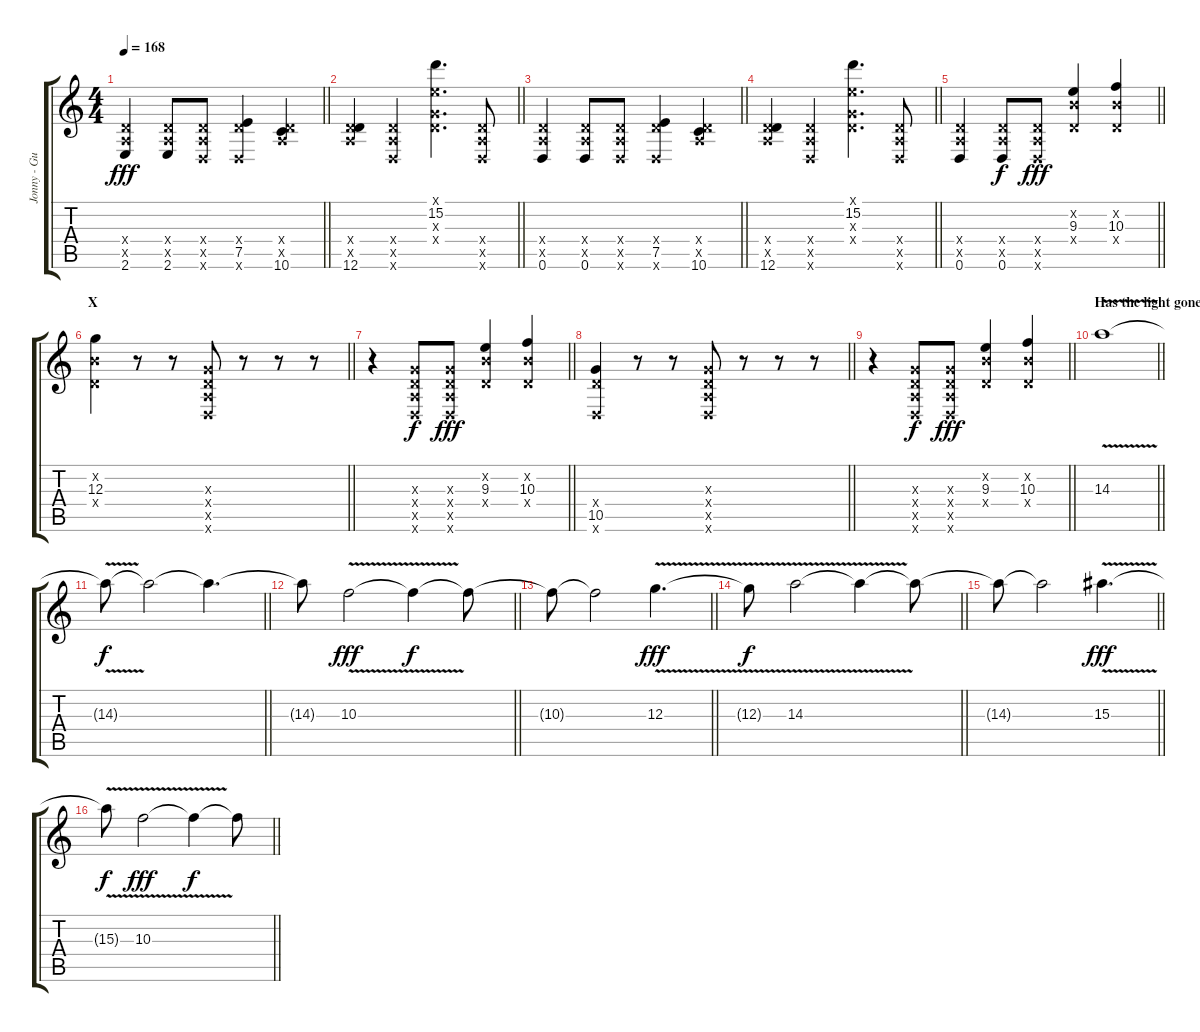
\track ("Jonny - Guitar" "Jonny - Gu") {instrument electricguitarjazz}
\staff {score tabs}
\tuning (E4 B3 G3 D3 A2 D2) {hide}
\ts (4 4)
\tempo 168
\clef g2
\barLineRight lightlight
\ks c
(0.4{x} 0.5{x} 2.6).4{dy fff} (0.4{x} 0.5{x} 2.6).8 (0.4{x} 0.5{x} 0.6{x}).8 (0.4{x} 7.5 0.6{x}).4 (0.4{x} 0.5{x} 10.6).4 |
\barLineRight lightlight
(0.4{x} 0.5{x} 12.6).4 (0.4{x} 0.5{x} 0.6{x}).4 (0.1{x} 15.2 0.3{x} 0.4{x}).4{d} (0.4{x} 0.5{x} 0.6{x}).8 |
\barLineRight lightlight
(0.4{x} 0.5{x} 0.6).4 (0.4{x} 0.5{x} 0.6).8 (0.4{x} 0.5{x} 0.6{x}).8 (0.4{x} 7.5 0.6{x}).4 (0.4{x} 0.5{x} 10.6).4 |
\barLineRight lightlight
(0.4{x} 0.5{x} 12.6).4 (0.4{x} 0.5{x} 0.6{x}).4 (0.1{x} 15.2 0.3{x} 0.4{x}).4{d} (0.4{x} 0.5{x} 0.6{x}).8 |
\barLineRight lightlight
(0.4{x} 0.5{x} 0.6).4 (0.4{x} 0.5{x} 0.6).8{dy f} (0.4{x} 0.5{x} 0.6{x}).8{dy fff} (0.2{x} 9.3 0.4{x}).4 (0.2{x} 10.3 0.4{x}).4 |
\section ("" "X")
\barLineRight lightlight
(0.2{x} 12.3 0.4{x}).4 r.8 r.8 (0.3{x} 0.4{x} 0.5{x} 0.6{x}).8 r.8 r.8 r.8 |
\barLineRight lightlight
r.4 (0.3{x} 0.4{x} 0.5{x} 0.6{x}).8{dy f} (0.3{x} 0.4{x} 0.5{x} 0.6{x}).8{dy fff} (0.2{x} 9.3 0.4{x}).4 (0.2{x} 10.3 0.4{x}).4 |
\barLineRight lightlight
(0.4{x} 10.5 0.6{x}).4 r.8 r.8 (0.3{x} 0.4{x} 0.5{x} 0.6{x}).8 r.8 r.8 r.8 |
\barLineRight lightlight
r.4 (0.3{x} 0.4{x} 0.5{x} 0.6{x}).8{dy f} (0.3{x} 0.4{x} 0.5{x} 0.6{x}).8{dy fff} (0.2{x} 9.3 0.4{x}).4 (0.2{x} 10.3 0.4{x}).4 |
\section ("" "Has the light gone out for you...")
\barLineRight lightlight
14.3{v}.1{instrument overdrivenguitar} |
\barLineRight lightlight
14.3{t}.8{dy f} 14.3{t}.2 14.3{t}.4{d} |
\barLineRight lightlight
14.3{t}.8 10.3{v}.2{dy fff} 10.3{t}.4{dy f} 10.3{t}.8 |
\barLineRight lightlight
10.3{t}.8 10.3{t}.2 12.3{v}.4{d dy fff} |
\barLineRight lightlight
12.3{t}.8{dy f} 14.3{v}.2 14.3{t}.4 14.3{t}.8 |
\barLineRight lightlight
14.3{t}.8 14.3{t}.2 15.3{v}.4{d dy fff} |
\barLineRight lightlight
15.3{t}.8{dy f} 10.3{v}.2{dy fff} 10.3{t}.4{dy f} 10.3{t}.8
